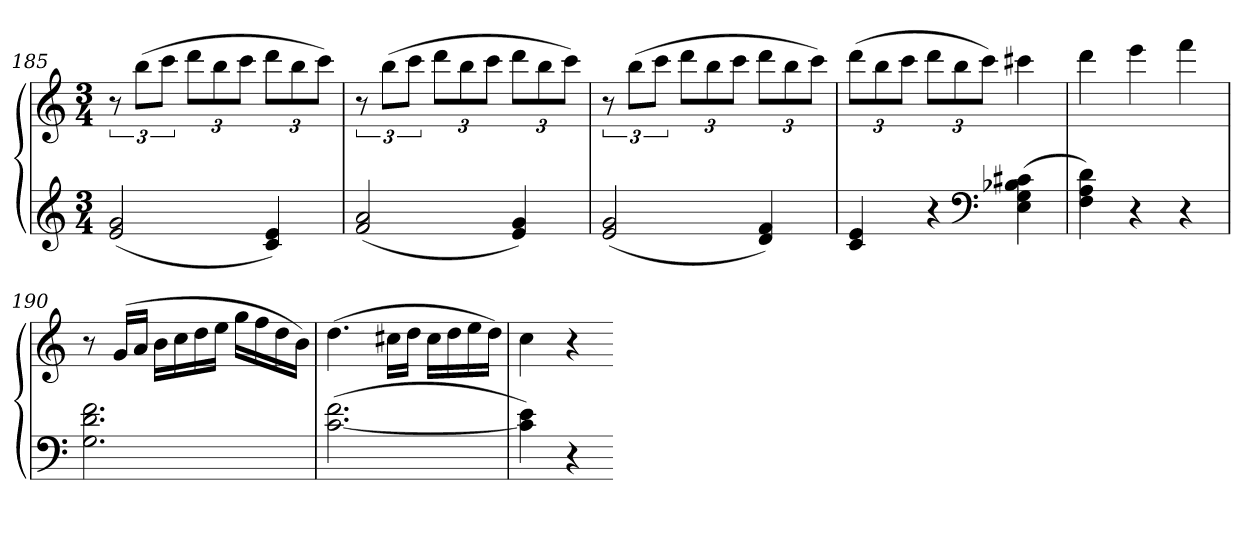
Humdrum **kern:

**kern	**kern
*part1	*part1
*staff2	*staff1
*clefG2	*clefG2
*k[]	*k[]
*C:	*C:
*M3/4	*M3/4
=185	=185
(2e 2g	12r
.	(12bbL
.	12cccJ
.	12dddL
.	12bb
.	12cccJ
4c 4e)	12dddL
.	12bb
.	12cccJ)
=186	=186
(2f 2a	12r
.	(12bbL
.	12cccJ
.	12dddL
.	12bb
.	12cccJ
4e 4g)	12dddL
.	12bb
.	12cccJ)
=187	=187
(2e 2g	12r
.	(12bbL
.	12cccJ
.	12dddL
.	12bb
.	12cccJ
4d 4f)	12dddL
.	12bb
.	12cccJ)
=188	=188
4c 4e	(12dddL
.	12bb
.	12cccJ
4r	12dddL
.	12bb
.	12cccJ)
*clefF4	*
(4E 4G 4B-X 4c#X	4ccc#X
=189	=189
4F 4A 4d)	4ddd
4r	4eee
4r	4fff
=190	=190
2.G 2.d 2.f	8r
.	(16gLL
.	16aJJ
.	16bLL
.	16cc
.	16dd
.	16eeJJ
.	16ggLL
.	16ff
.	16dd
.	16bJJ)
=191	=191
([2.c 2.f	(4.dd
.	16cc#XLL
.	16ddJJ
.	16cc#LL
.	16dd
.	16ee
.	16ddJJ)
=192	=192
4c] 4e)	4cc
4r	4r
=-	=-
*-	*-
